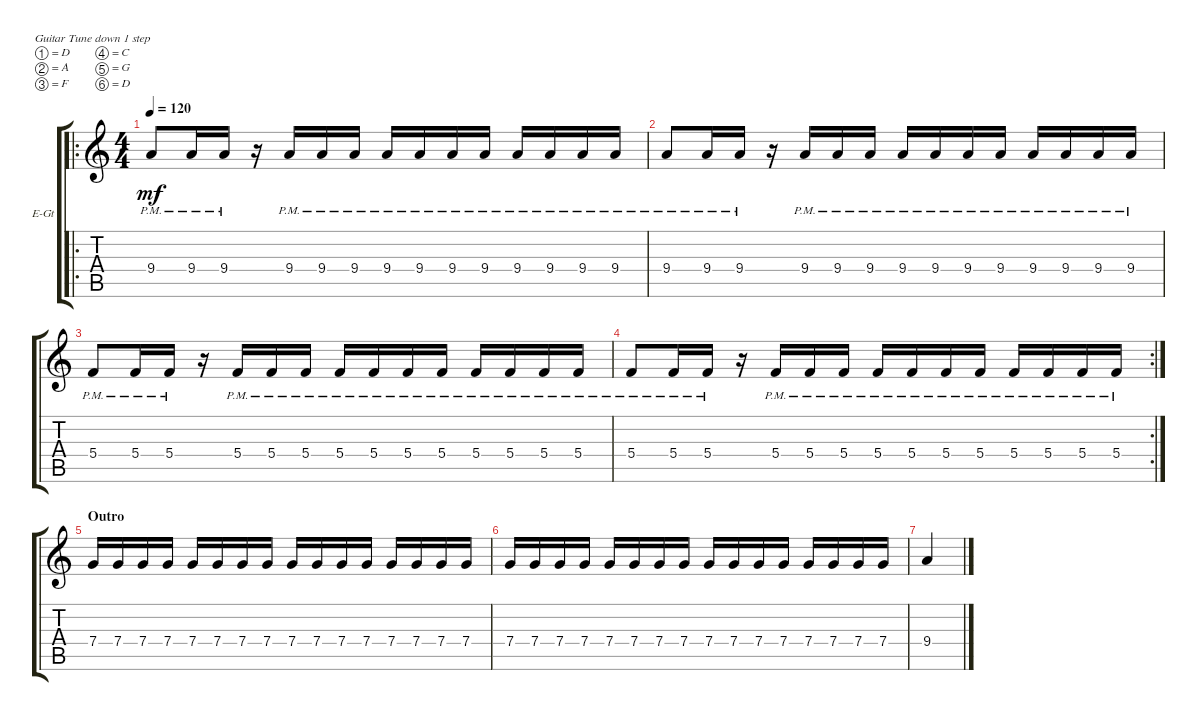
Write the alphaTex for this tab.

\defaultSystemsLayout 4
\bracketExtendMode groupsimilarinstruments
\firstSystemTrackNameOrientation horizontal
\otherSystemsTrackNameOrientation horizontal
\track ("Thomas Bredahl" "E-Gt") {instrument distortionguitar}
\staff {score tabs}
\tuning (D4 A3 F3 C3 G2 D2)
\ro
\ts (4 4)
\tempo 120
\clef g2
\ks c
9.4{pm}.8{dy mf} 9.4{pm}.16 9.4{pm}.16 r.16 9.4{pm}.16 9.4{pm}.16 9.4{pm}.16 9.4{pm}.16 9.4{pm}.16 9.4{pm}.16 9.4{pm}.16 9.4{pm}.16 9.4{pm}.16 9.4{pm}.16 9.4{pm}.16 |
9.4{pm}.8 9.4{pm}.16 9.4{pm}.16 r.16 9.4{pm}.16 9.4{pm}.16 9.4{pm}.16 9.4{pm}.16 9.4{pm}.16 9.4{pm}.16 9.4{pm}.16 9.4{pm}.16 9.4{pm}.16 9.4{pm}.16 9.4{pm}.16 |
5.4{pm}.8 5.4{pm}.16 5.4{pm}.16 r.16 5.4{pm}.16 5.4{pm}.16 5.4{pm}.16 5.4{pm}.16 5.4{pm}.16 5.4{pm}.16 5.4{pm}.16 5.4{pm}.16 5.4{pm}.16 5.4{pm}.16 5.4{pm}.16 |
\rc 2
5.4{pm}.8 5.4{pm}.16 5.4{pm}.16 r.16 5.4{pm}.16 5.4{pm}.16 5.4{pm}.16 5.4{pm}.16 5.4{pm}.16 5.4{pm}.16 5.4{pm}.16 5.4{pm}.16 5.4{pm}.16 5.4{pm}.16 5.4{pm}.16 |
\section ("" "Outro")
7.4.16 7.4.16 7.4.16 7.4.16 7.4.16 7.4.16 7.4.16 7.4.16 7.4.16 7.4.16 7.4.16 7.4.16 7.4.16 7.4.16 7.4.16 7.4.16 |
7.4.16 7.4.16 7.4.16 7.4.16 7.4.16 7.4.16 7.4.16 7.4.16 7.4.16 7.4.16 7.4.16 7.4.16 7.4.16 7.4.16 7.4.16 7.4.16 |
9.4.4
